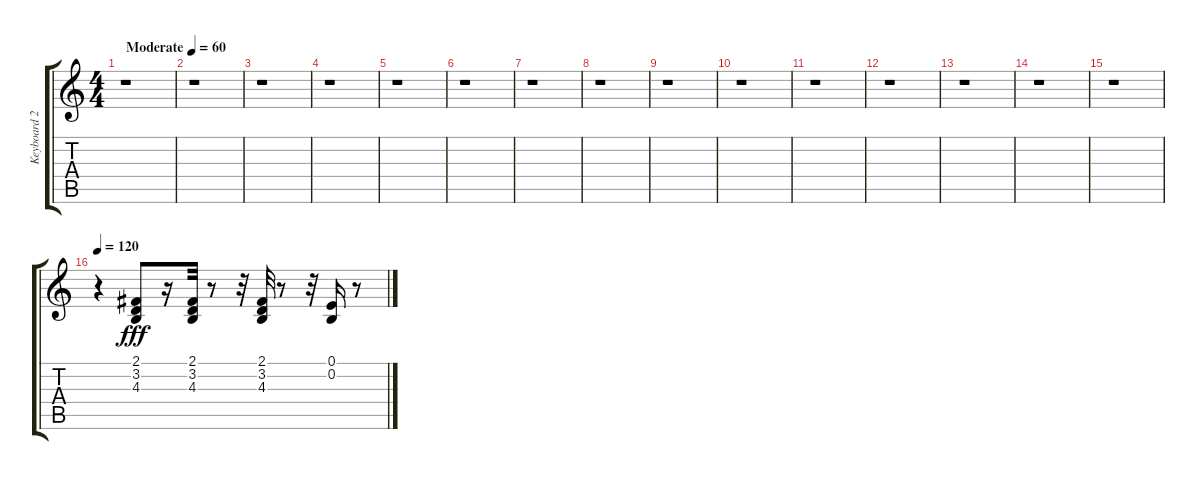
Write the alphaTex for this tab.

\track ("Keyboard 2" "Keyboard 2") {instrument electricpiano2}
\staff {score tabs}
\tuning (E4 B3 G3 D3 A2 E2) {hide}
\ts (4 4)
\tempo (60 "Moderate")
\clef g2
\ks c
r.1{dy fff instrument electricpiano2} |
r.1 |
r.1 |
r.1 |
r.1 |
r.1 |
r.1 |
r.1 |
r.1 |
r.1 |
r.1 |
r.1 |
r.1 |
r.1 |
r.1 |
\tempo 120
r.4 (2.1 3.2 4.3).8{instrument electricpiano2} r.16 (2.1 3.2 4.3).32 r.8 r.32 (2.1 3.2 4.3).32 r.8 r.32 (0.1 0.2).16 r.8
